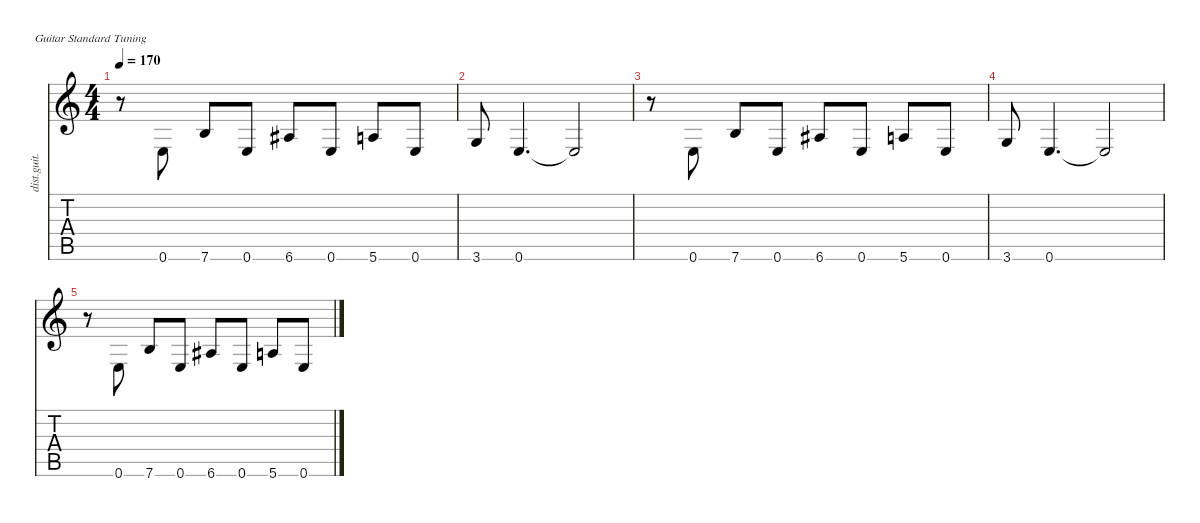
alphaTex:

\defaultSystemsLayout 4
\hideDynamics
\bracketExtendMode nobrackets
\otherSystemsTrackNameOrientation horizontal
\track ("(Double Track)-hid" "dist.guit.") {instrument distortionguitar}
\staff {score tabs}
\tuning (E4 B3 G3 D3 A2 E2)
\ts (4 4)
\tempo 170
\clef g2
\ks c
r.8{dy f beam Down} 0.6.8{beam Up} 7.6.8{beam Up} 0.6.8{beam Up} 6.6{acc #}.8{beam Up} 0.6.8{beam Up} 5.6.8{beam Up} 0.6.8{beam Up} |
3.6.8{beam Up} 0.6.4{d beam Up} 0.6{t}.2{beam Up} |
r.8{beam Down} 0.6.8{beam Up} 7.6.8{beam Up} 0.6.8{beam Up} 6.6{acc #}.8{beam Up} 0.6.8{beam Up} 5.6.8{beam Up} 0.6.8{beam Up} |
3.6.8{beam Up} 0.6.4{d beam Up} 0.6{t}.2{beam Up} |
r.8{beam Down} 0.6.8{beam Up} 7.6.8{beam Up} 0.6.8{beam Up} 6.6{acc #}.8{beam Up} 0.6.8{beam Up} 5.6.8{beam Up} 0.6.8{beam Up}
